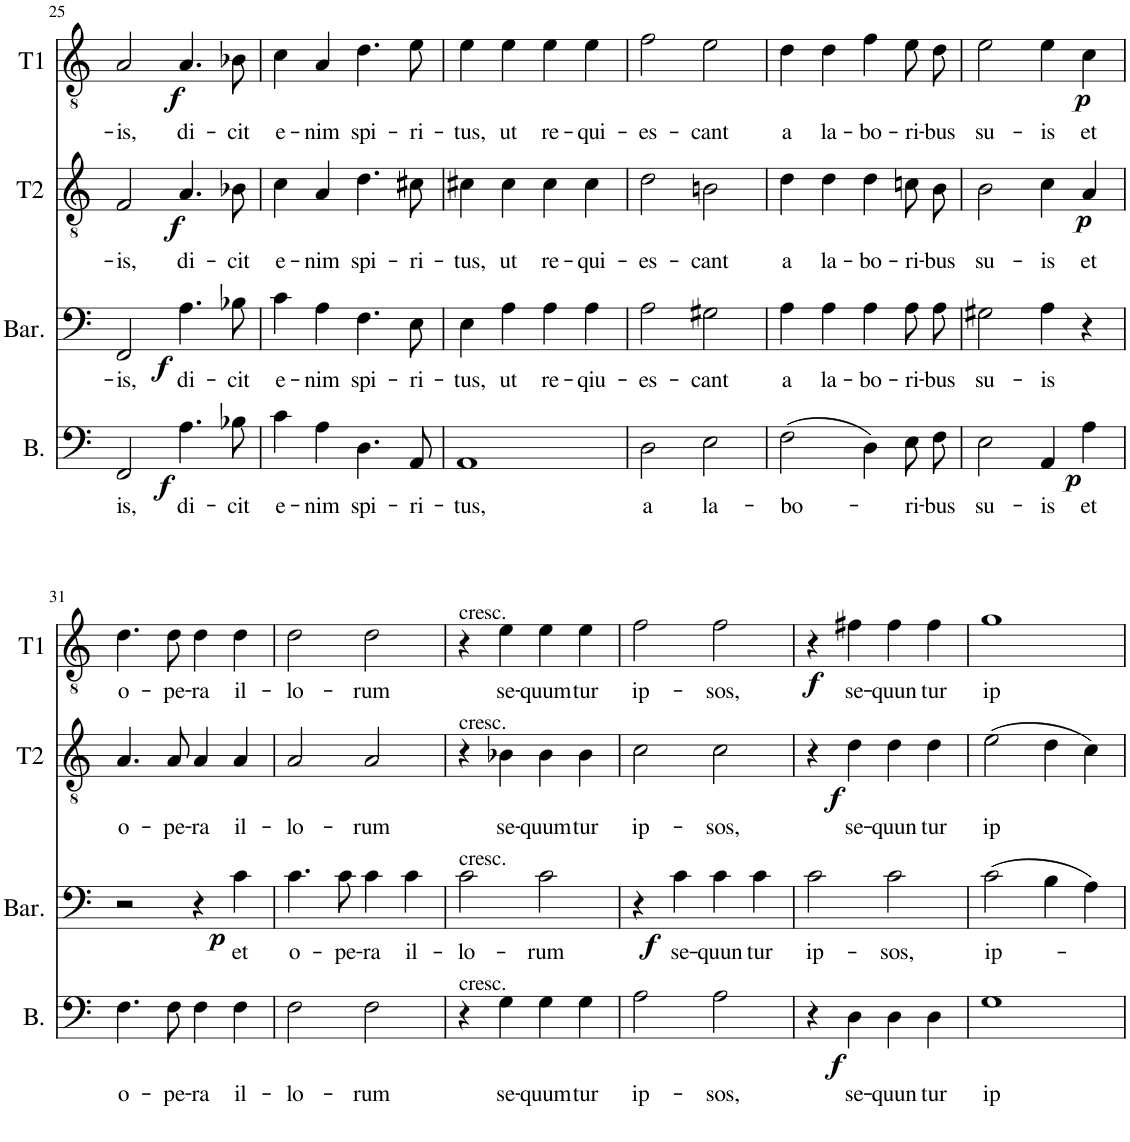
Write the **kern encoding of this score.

**kern	**text	**dynam	**kern	**text	**dynam	**kern	**text	**dynam	**kern	**text	**dynam
*part4	*part4	*part4	*part3	*part3	*part3	*part2	*part2	*part2	*part1	*part1	*part1
*staff4	*staff4	*staff4	*staff3	*staff3	*staff3	*staff2	*staff2	*staff2	*staff1	*staff1	*staff1
*I"Bass	*	*	*I"Baritone	*	*	*I"Tenor	*	*	*I"Tenor	*	*
*I'B.	*	*	*I'Bar.	*	*	*I'T2	*	*	*I'T1	*	*
!!LO:PB:g=z
*clefF4	*	*	*clefF4	*	*	*clefGv2	*	*	*clefGv2	*	*
*Trd7c12	*	*	*	*	*	*	*	*	*	*	*
*k[]	*	*	*k[]	*	*	*k[]	*	*	*k[]	*	*
*M4/4	*	*	*M4/4	*	*	*M4/4	*	*	*M4/4	*	*
*met(c)	*	*	*met(c)	*	*	*met(c)	*	*	*met(c)	*	*
=25	=25	=25	=25	=25	=25	=25	=25	=25	=25	=25	=25
!	!LO:LY:b	!	!	!LO:LY:b	!	!	!LO:LY:b	!	!	!LO:LY:b	!
2FF/	-is,	.	2FF/	-is,	.	2F/	-is,	.	2A/	-is,	.
!	!LO:LY:b	!LO:DY:b	!	!LO:LY:b	!LO:DY:b	!	!LO:LY:b	!LO:DY:b	!	!LO:LY:b	!LO:DY:b
4.A\	di-	f	4.A\	di-	f	4.A/	di-	f	4.A/	di-	f
!	!LO:LY:b	!	!	!LO:LY:b	!	!	!LO:LY:b	!	!	!LO:LY:b	!
8B-X\	-cit	.	8B-X\	-cit	.	8B-X\	-cit	.	8B-X\	-cit	.
=26	=26	=26	=26	=26	=26	=26	=26	=26	=26	=26	=26
!	!LO:LY:b	!	!	!LO:LY:b	!	!	!LO:LY:b	!	!	!LO:LY:b	!
4c\	e-	.	4c\	e-	.	4c\	e-	.	4c\	e-	.
!	!LO:LY:b	!	!	!LO:LY:b	!	!	!LO:LY:b	!	!	!LO:LY:b	!
4A\	-nim	.	4A\	-nim	.	4A/	-nim	.	4A/	-nim	.
!	!LO:LY:b	!	!	!LO:LY:b	!	!	!LO:LY:b	!	!	!LO:LY:b	!
4.D\	spi-	.	4.F\	spi-	.	4.d\	spi-	.	4.d\	spi-	.
!	!LO:LY:b	!	!	!LO:LY:b	!	!	!LO:LY:b	!	!	!LO:LY:b	!
8AA/	-ri-	.	8E\	-ri-	.	8c#X\	-ri-	.	8e\	-ri-	.
=27	=27	=27	=27	=27	=27	=27	=27	=27	=27	=27	=27
!	!LO:LY:b	!	!	!LO:LY:b	!	!	!LO:LY:b	!	!	!LO:LY:b	!
1AA	tus,	.	4E\	-tus,	.	4c#X\	-tus,	.	4e\	-tus,	.
!	!	!	!	!LO:LY:b	!	!	!LO:LY:b	!	!	!LO:LY:b	!
.	.	.	4A\	ut	.	4c#\	ut	.	4e\	ut	.
!	!	!	!	!LO:LY:b	!	!	!LO:LY:b	!	!	!LO:LY:b	!
.	.	.	4A\	re-	.	4c#\	re-	.	4e\	re-	.
!	!	!	!	!LO:LY:b	!	!	!LO:LY:b	!	!	!LO:LY:b	!
.	.	.	4A\	-qiu-	.	4c#\	-qui-	.	4e\	-qui-	.
=28	=28	=28	=28	=28	=28	=28	=28	=28	=28	=28	=28
!	!LO:LY:b	!	!	!LO:LY:b	!	!	!LO:LY:b	!	!	!LO:LY:b	!
2D\	a	.	2A\	-es-	.	2d\	-es-	.	2f\	-es-	.
!	!LO:LY:b	!	!	!LO:LY:b	!	!	!LO:LY:b	!	!	!LO:LY:b	!
2E\	la-	.	2G#X\	-cant	.	2Bn\	-cant	.	2e\	-cant	.
=29	=29	=29	=29	=29	=29	=29	=29	=29	=29	=29	=29
!	!LO:LY:b	!	!	!LO:LY:b	!	!	!LO:LY:b	!	!	!LO:LY:b	!
(2F\	-bo-	.	4A\	a	.	4d\	a	.	4d\	a	.
!	!	!	!	!LO:LY:b	!	!	!LO:LY:b	!	!	!LO:LY:b	!
.	.	.	4A\	la-	.	4d\	la-	.	4d\	la-	.
!	!	!	!	!LO:LY:b	!	!	!LO:LY:b	!	!	!LO:LY:b	!
4D\)	.	.	4A\	-bo-	.	4d\	-bo-	.	4f\	-bo-	.
!	!LO:LY:b	!	!	!LO:LY:b	!	!	!LO:LY:b	!	!	!LO:LY:b	!
8E\L	-ri-	.	8A\L	-ri-	.	8cn\L	-ri-	.	8e\L	-ri-	.
!	!LO:LY:b	!	!	!LO:LY:b	!	!	!LO:LY:b	!	!	!LO:LY:b	!
8F\J	-bus	.	8A\J	-bus	.	8B\J	-bus	.	8d\J	-bus	.
=30	=30	=30	=30	=30	=30	=30	=30	=30	=30	=30	=30
!	!LO:LY:b	!	!	!LO:LY:b	!	!	!LO:LY:b	!	!	!LO:LY:b	!
2E\	su-	.	2G#X\	su-	.	2B\	su-	.	2e\	su-	.
!	!LO:LY:b	!	!	!LO:LY:b	!	!	!LO:LY:b	!	!	!LO:LY:b	!
4AA/	-is	.	4A\	-is	.	4c\	-is	.	4e\	-is	.
!	!LO:LY:b	!LO:DY:b	!	!	!	!	!LO:LY:b	!LO:DY:b	!	!LO:LY:b	!LO:DY:b
4A\	et	p	4r	.	.	4A/	et	p	4c\	et	p
!!LO:LB:g=z
=31	=31	=31	=31	=31	=31	=31	=31	=31	=31	=31	=31
!	!LO:LY:b	!	!	!	!	!	!LO:LY:b	!	!	!LO:LY:b	!
4.F\	o-	.	2r	.	.	4.A/	o-	.	4.d\	o-	.
!	!LO:LY:b	!	!	!	!	!	!LO:LY:b	!	!	!LO:LY:b	!
8F\	-pe-	.	.	.	.	8A/	-pe-	.	8d\	-pe-	.
!	!LO:LY:b	!	!	!	!	!	!LO:LY:b	!	!	!LO:LY:b	!
4F\	-ra	.	4r	.	.	4A/	-ra	.	4d\	-ra	.
!	!LO:LY:b	!	!	!LO:LY:b	!LO:DY:b	!	!LO:LY:b	!	!	!LO:LY:b	!
4F\	il-	.	4c\	et	p	4A/	il-	.	4d\	il-	.
=32	=32	=32	=32	=32	=32	=32	=32	=32	=32	=32	=32
!	!LO:LY:b	!	!	!LO:LY:b	!	!	!LO:LY:b	!	!	!LO:LY:b	!
2F\	-lo-	.	4.c\	o-	.	2A/	-lo-	.	2d\	-lo-	.
!	!	!	!	!LO:LY:b	!	!	!	!	!	!	!
.	.	.	8c\	-pe-	.	.	.	.	.	.	.
!	!LO:LY:b	!	!	!LO:LY:b	!	!	!LO:LY:b	!	!	!LO:LY:b	!
2F\	-rum	.	4c\	-ra	.	2A/	-rum	.	2d\	-rum	.
!	!	!	!	!LO:LY:b	!	!	!	!	!	!	!
.	.	.	4c\	il-	.	.	.	.	.	.	.
=33	=33	=33	=33	=33	=33	=33	=33	=33	=33	=33	=33
!	!	!	!	!	!	!	!	!	!LO:TX:a:t=cresc.	!	!
!	!	!	!	!	!	!LO:TX:a:t=cresc.	!	!	!	!	!
!	!	!	!LO:TX:a:t=cresc.	!	!	!	!	!	!	!	!
!LO:TX:a:t=cresc.	!	!	!	!	!	!	!	!	!	!	!
!	!	!	!	!LO:LY:b	!	!	!	!	!	!	!
4r	.	.	2c\	-lo-	.	4r	.	.	4r	.	.
!	!LO:LY:b	!	!	!	!	!	!LO:LY:b	!	!	!LO:LY:b	!
4G\	se-	.	.	.	.	4B-X\	se-	.	4e\	se-	.
!	!LO:LY:b	!	!	!LO:LY:b	!	!	!LO:LY:b	!	!	!LO:LY:b	!
4G\	-quum-	.	2c\	-rum	.	4B-\	-quum-	.	4e\	-quum-	.
!	!LO:LY:b	!	!	!	!	!	!LO:LY:b	!	!	!LO:LY:b	!
4G\	-tur	.	.	.	.	4B-\	-tur	.	4e\	-tur	.
=34	=34	=34	=34	=34	=34	=34	=34	=34	=34	=34	=34
!	!LO:LY:b	!	!	!	!	!	!LO:LY:b	!	!	!LO:LY:b	!
2A\	ip-	.	4r	.	.	2c\	ip-	.	2f\	ip-	.
!	!	!	!	!LO:LY:b	!LO:DY:b	!	!	!	!	!	!
.	.	.	4c\	se-	f	.	.	.	.	.	.
!	!LO:LY:b	!	!	!LO:LY:b	!	!	!LO:LY:b	!	!	!LO:LY:b	!
2A\	-sos,	.	4c\	-quun-	.	2c\	-sos,	.	2f\	-sos,	.
!	!	!	!	!LO:LY:b	!	!	!	!	!	!	!
.	.	.	4c\	-tur	.	.	.	.	.	.	.
=35	=35	=35	=35	=35	=35	=35	=35	=35	=35	=35	=35
!	!	!	!	!LO:LY:b	!	!	!	!	!	!	!
4r	.	.	2c\	ip-	.	4r	.	.	4r	.	.
!	!LO:LY:b	!LO:DY:b	!	!	!	!	!LO:LY:b	!LO:DY:b	!	!LO:LY:b	!LO:DY:b
4D\	se-	f	.	.	.	4d\	se-	f	4f#X\	se-	f
!	!LO:LY:b	!	!	!LO:LY:b	!	!	!LO:LY:b	!	!	!LO:LY:b	!
4D\	-quun-	.	2c\	-sos,	.	4d\	-quun-	.	4f#\	-quun-	.
!	!LO:LY:b	!	!	!	!	!	!LO:LY:b	!	!	!LO:LY:b	!
4D\	-tur	.	.	.	.	4d\	-tur	.	4f#\	-tur	.
=36	=36	=36	=36	=36	=36	=36	=36	=36	=36	=36	=36
!	!LO:LY:b	!	!	!LO:LY:b	!	!	!LO:LY:b	!	!	!LO:LY:b	!
1G	ip	.	(2c\	ip-	.	(2e\	ip	.	1g	ip	.
.	.	.	4B\	.	.	4d\	.	.	.	.	.
.	.	.	4A\)	.	.	4c\)	.	.	.	.	.
=	=	=	=	=	=	=	=	=	=	=	=
*-	*-	*-	*-	*-	*-	*-	*-	*-	*-	*-	*-
